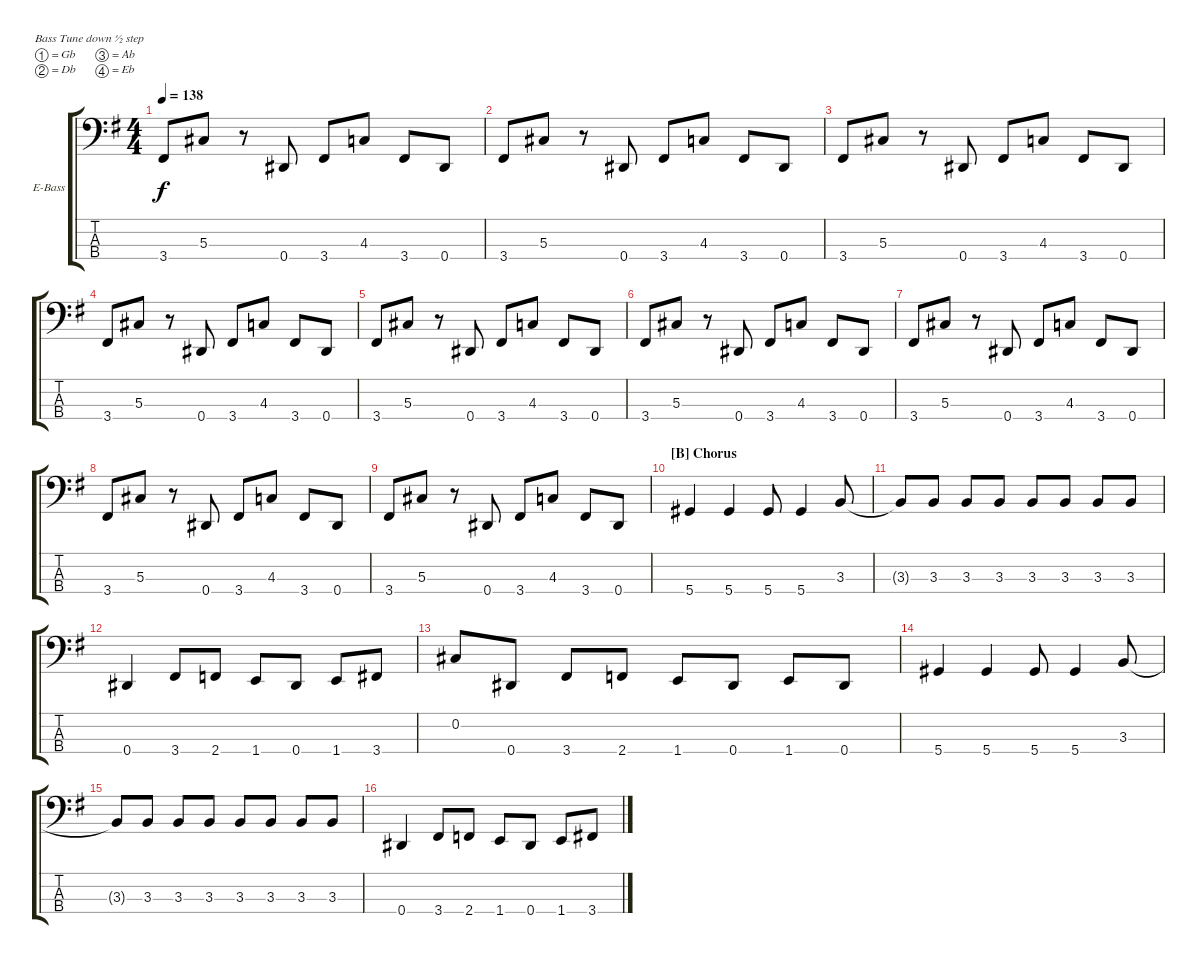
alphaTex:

\defaultSystemsLayout 4
\bracketExtendMode groupsimilarinstruments
\firstSystemTrackNameOrientation horizontal
\otherSystemsTrackNameOrientation horizontal
\track ("Electric Bass" "E-Bass") {instrument electricbassfinger}
\staff {score tabs}
\tuning (Gb2 Db2 Ab1 Eb1)
\ts (4 4)
\tempo 138
\clef f4
\scale
1.05549
\ks g
3.4.8{dy f} 5.3.8 r.8 0.4.8 3.4.8 4.3.8 3.4.8 0.4.8 |
\scale
0.944515 3.4.8 5.3.8 r.8 0.4.8 3.4.8 4.3.8 3.4.8 0.4.8 |
\scale
1.05549 3.4.8 5.3.8 r.8 0.4.8 3.4.8 4.3.8 3.4.8 0.4.8 |
\scale
0.944515 3.4.8 5.3.8 r.8 0.4.8 3.4.8 4.3.8 3.4.8 0.4.8 |
\scale
1.05549 3.4.8 5.3.8 r.8 0.4.8 3.4.8 4.3.8 3.4.8 0.4.8 |
\scale
0.944515 3.4.8 5.3.8 r.8 0.4.8 3.4.8 4.3.8 3.4.8 0.4.8 |
\scale
1.05549 3.4.8 5.3.8 r.8 0.4.8 3.4.8 4.3.8 3.4.8 0.4.8 |
\scale
0.944515 3.4.8 5.3.8 r.8 0.4.8 3.4.8 4.3.8 3.4.8 0.4.8 |
\scale
1.05549 3.4.8 5.3.8 r.8 0.4.8 3.4.8 4.3.8 3.4.8 0.4.8 |
\section ("B" "Chorus")
\scale
0.944515 5.4.4 5.4.4 5.4.8 5.4.4 3.3.8 |
\scale
1.05549 3.3{t}.8 3.3.8 3.3.8 3.3.8 3.3.8 3.3.8 3.3.8 3.3.8 |
\scale
0.944515 0.4.4 3.4.8 2.4.8 1.4.8 0.4.8 1.4.8 3.4.8 |
\scale
1.05549 0.2.8 0.4.8 3.4.8 2.4.8 1.4.8 0.4.8 1.4.8 0.4.8 |
\scale
0.944515 5.4.4 5.4.4 5.4.8 5.4.4 3.3.8 |
\scale
1.05549 3.3{t}.8 3.3.8 3.3.8 3.3.8 3.3.8 3.3.8 3.3.8 3.3.8 |
\scale
0.944515 0.4.4 3.4.8 2.4.8 1.4.8 0.4.8 1.4.8 3.4.8
